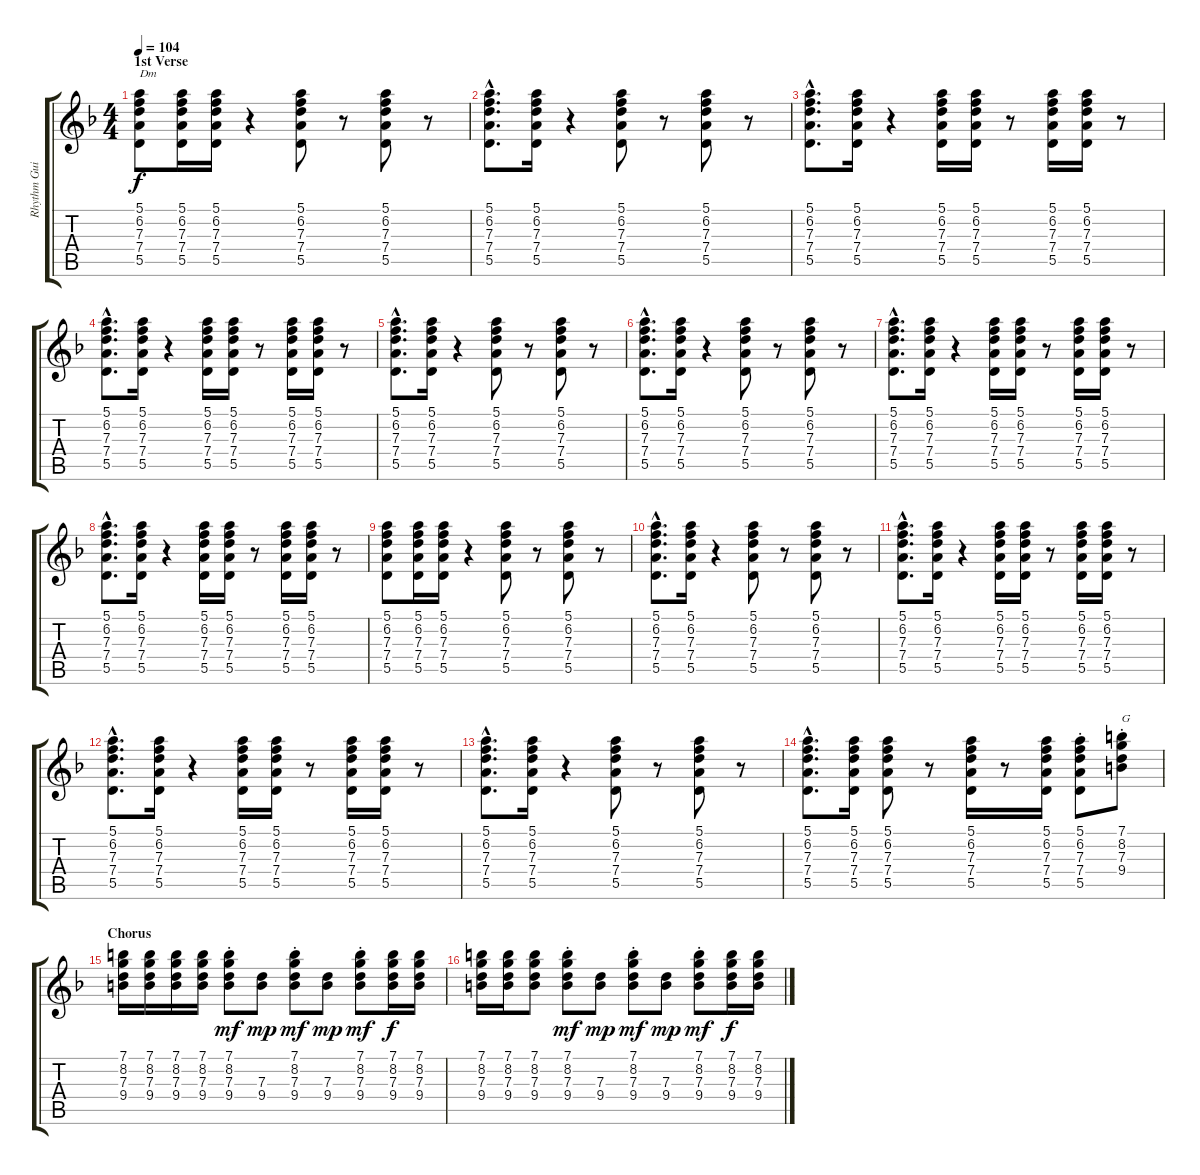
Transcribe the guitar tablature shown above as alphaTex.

\track ("Rhythm Guitar 2 ( David Gilmour )" "Rhythm Gui") {instrument electricguitarjazz}
\staff {score tabs}
\tuning (E4 B3 G3 D3 A2 E2) {hide}
\ts (4 4)
\section ("" "1st Verse")
\tempo 104
\clef g2
\ks dminor
(5.1 6.2 7.3 7.4 5.5).8{txt "Dm" dy f instrument electricguitarjazz} (5.1 6.2 7.3 7.4 5.5).16 (5.1 6.2 7.3 7.4 5.5).16 r.4 (5.1 6.2 7.3 7.4 5.5).8 r.8 (5.1 6.2 7.3 7.4 5.5).8 r.8 |
(5.1{hac} 6.2{hac} 7.3{hac} 7.4{hac} 5.5{hac}).8{d} (5.1 6.2 7.3 7.4 5.5).16 r.4 (5.1 6.2 7.3 7.4 5.5).8 r.8 (5.1 6.2 7.3 7.4 5.5).8 r.8 |
(5.1{hac} 6.2{hac} 7.3{hac} 7.4{hac} 5.5{hac}).8{d} (5.1 6.2 7.3 7.4 5.5).16 r.4 (5.1 6.2 7.3 7.4 5.5).16 (5.1 6.2 7.3 7.4 5.5).16 r.8 (5.1 6.2 7.3 7.4 5.5).16 (5.1 6.2 7.3 7.4 5.5).16 r.8 |
(5.1{hac} 6.2{hac} 7.3{hac} 7.4{hac} 5.5{hac}).8{d} (5.1 6.2 7.3 7.4 5.5).16 r.4 (5.1 6.2 7.3 7.4 5.5).16 (5.1 6.2 7.3 7.4 5.5).16 r.8 (5.1 6.2 7.3 7.4 5.5).16 (5.1 6.2 7.3 7.4 5.5).16 r.8 |
(5.1{hac} 6.2{hac} 7.3{hac} 7.4{hac} 5.5{hac}).8{d} (5.1 6.2 7.3 7.4 5.5).16 r.4 (5.1 6.2 7.3 7.4 5.5).8 r.8 (5.1 6.2 7.3 7.4 5.5).8 r.8 |
(5.1{hac} 6.2{hac} 7.3{hac} 7.4{hac} 5.5{hac}).8{d} (5.1 6.2 7.3 7.4 5.5).16 r.4 (5.1 6.2 7.3 7.4 5.5).8 r.8 (5.1 6.2 7.3 7.4 5.5).8 r.8 |
(5.1{hac} 6.2{hac} 7.3{hac} 7.4{hac} 5.5{hac}).8{d} (5.1 6.2 7.3 7.4 5.5).16 r.4 (5.1 6.2 7.3 7.4 5.5).16 (5.1 6.2 7.3 7.4 5.5).16 r.8 (5.1 6.2 7.3 7.4 5.5).16 (5.1 6.2 7.3 7.4 5.5).16 r.8 |
(5.1{hac} 6.2{hac} 7.3{hac} 7.4{hac} 5.5{hac}).8{d} (5.1 6.2 7.3 7.4 5.5).16 r.4 (5.1 6.2 7.3 7.4 5.5).16 (5.1 6.2 7.3 7.4 5.5).16 r.8 (5.1 6.2 7.3 7.4 5.5).16 (5.1 6.2 7.3 7.4 5.5).16 r.8 |
(5.1 6.2 7.3 7.4 5.5).8 (5.1 6.2 7.3 7.4 5.5).16 (5.1 6.2 7.3 7.4 5.5).16 r.4 (5.1 6.2 7.3 7.4 5.5).8 r.8 (5.1 6.2 7.3 7.4 5.5).8 r.8 |
(5.1{hac} 6.2{hac} 7.3{hac} 7.4{hac} 5.5{hac}).8{d} (5.1 6.2 7.3 7.4 5.5).16 r.4 (5.1 6.2 7.3 7.4 5.5).8 r.8 (5.1 6.2 7.3 7.4 5.5).8 r.8 |
(5.1{hac} 6.2{hac} 7.3{hac} 7.4{hac} 5.5{hac}).8{d} (5.1 6.2 7.3 7.4 5.5).16 r.4 (5.1 6.2 7.3 7.4 5.5).16 (5.1 6.2 7.3 7.4 5.5).16 r.8 (5.1 6.2 7.3 7.4 5.5).16 (5.1 6.2 7.3 7.4 5.5).16 r.8 |
(5.1{hac} 6.2{hac} 7.3{hac} 7.4{hac} 5.5{hac}).8{d} (5.1 6.2 7.3 7.4 5.5).16 r.4 (5.1 6.2 7.3 7.4 5.5).16 (5.1 6.2 7.3 7.4 5.5).16 r.8 (5.1 6.2 7.3 7.4 5.5).16 (5.1 6.2 7.3 7.4 5.5).16 r.8 |
(5.1{hac} 6.2{hac} 7.3{hac} 7.4{hac} 5.5{hac}).8{d} (5.1 6.2 7.3 7.4 5.5).16 r.4 (5.1 6.2 7.3 7.4 5.5).8 r.8 (5.1 6.2 7.3 7.4 5.5).8 r.8 |
(5.1{hac} 6.2{hac} 7.3{hac} 7.4{hac} 5.5{hac}).8{d} (5.1 6.2 7.3 7.4 5.5).16 (5.1 6.2 7.3 7.4 5.5).8 r.8 (5.1 6.2 7.3 7.4 5.5).16 r.8 (5.1 6.2 7.3 7.4 5.5).16 (5.1{st} 6.2{st} 7.3{st} 7.4{st} 5.5{st}).8 (7.1{st} 8.2{st} 7.3{st} 9.4{st}).8{txt "G"} |
\section ("" "Chorus")
(7.1 8.2 7.3 9.4).16 (7.1 8.2 7.3 9.4).16 (7.1 8.2 7.3 9.4).16 (7.1 8.2 7.3 9.4).16 (7.1{st} 8.2{st} 7.3{st} 9.4{st}).8{dy mf} (7.3 9.4).8{dy mp} (7.1{st} 8.2{st} 7.3{st} 9.4{st}).8{dy mf} (7.3 9.4).8{dy mp} (7.1{st} 8.2{st} 7.3{st} 9.4{st}).8{dy mf} (7.1 8.2 7.3 9.4).16{dy f} (7.1 8.2 7.3 9.4).16 |
(7.1 8.2 7.3 9.4).16 (7.1 8.2 7.3 9.4).16 (7.1 8.2 7.3 9.4).8 (7.1{st} 8.2{st} 7.3{st} 9.4{st}).8{dy mf} (7.3 9.4).8{dy mp} (7.1{st} 8.2{st} 7.3{st} 9.4{st}).8{dy mf} (7.3 9.4).8{dy mp} (7.1{st} 8.2{st} 7.3{st} 9.4{st}).8{dy mf} (7.1 8.2 7.3 9.4).16{dy f} (7.1 8.2 7.3 9.4).16
